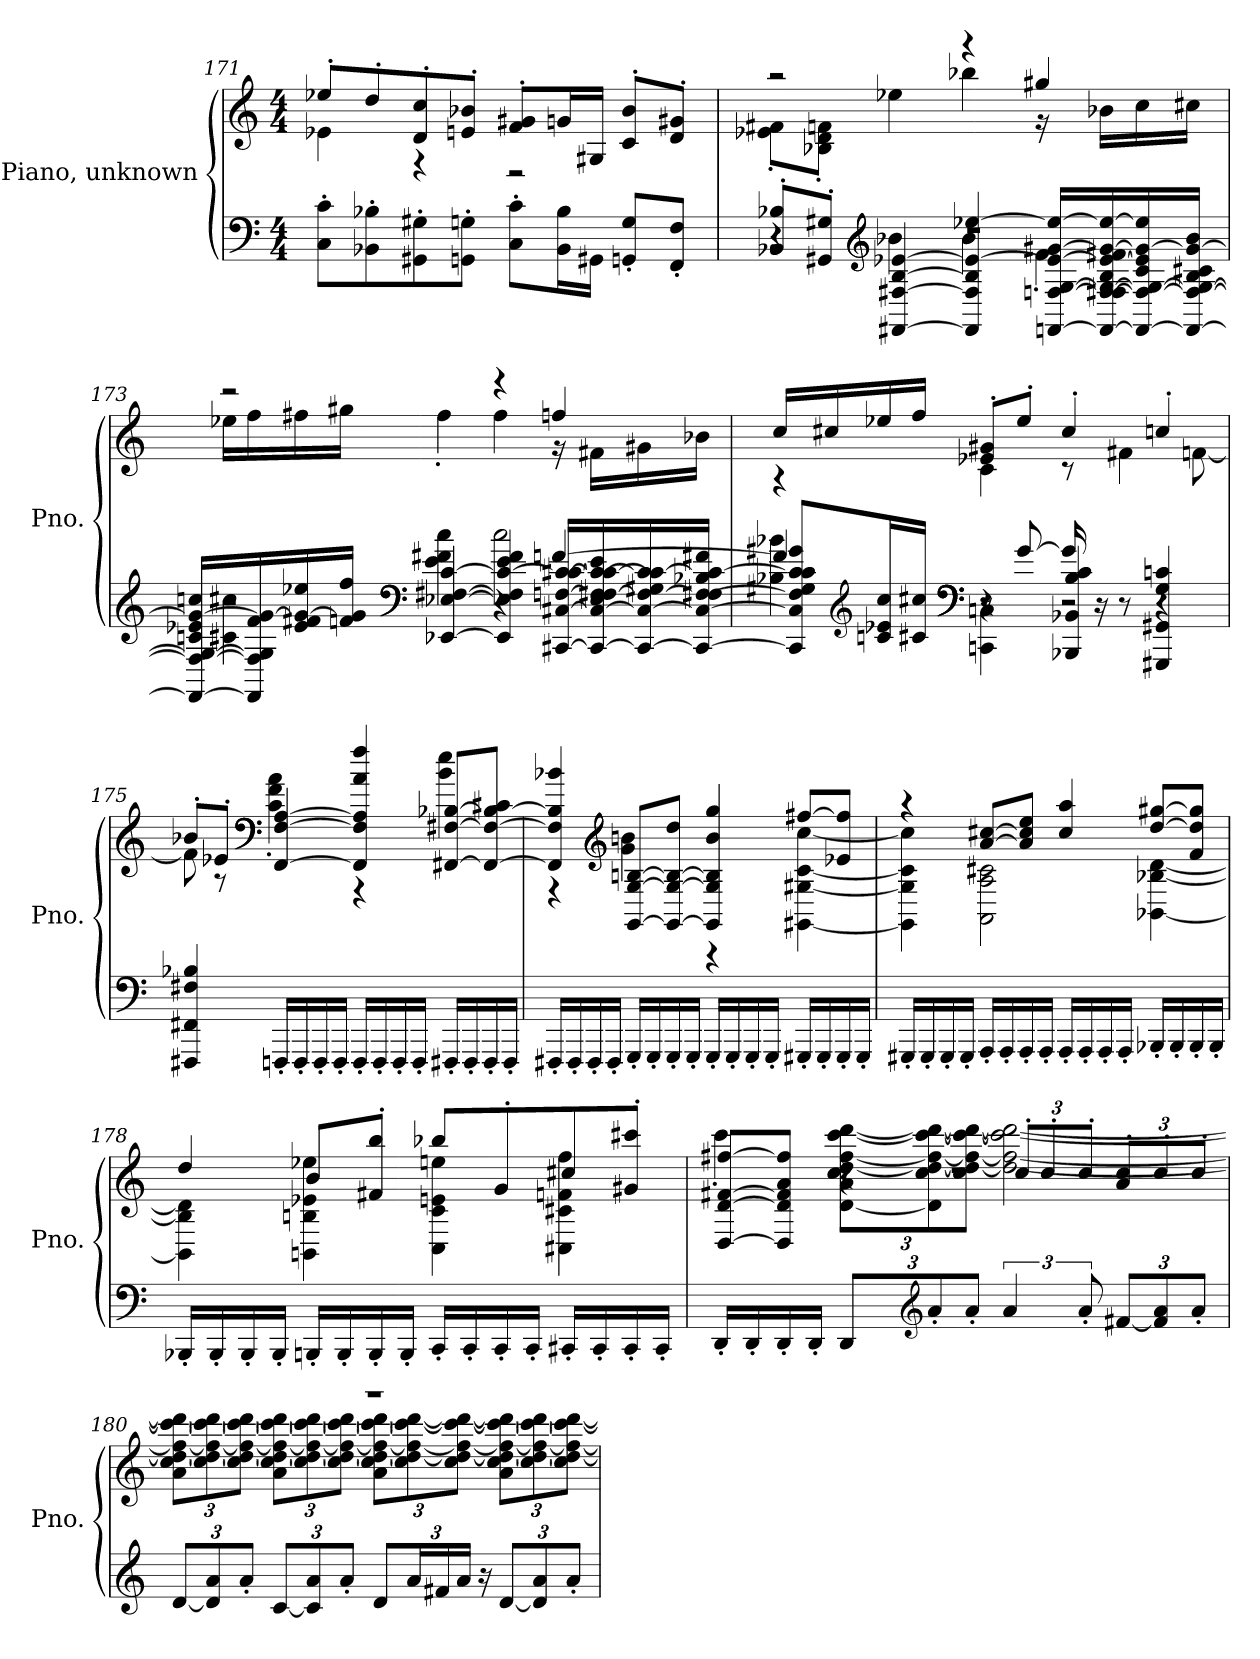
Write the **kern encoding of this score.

**kern	**kern
*part1	*part1
*staff2	*staff1
*I"Piano, unknown	*
*I'Pno.	*
!!LO:LB:g=z
*clefF4	*clefG2
*k[]	*k[]
*M4/4	*M4/4
=171	=171
*	*^
8C\' 8c\'L	8ee-X'/L	4e-X\
8BB-X\' 8B-X\'	8dd'/	.
8GG#X\' 8G#X\'	8d/' 8cc/'	4r
8GGn\' 8Gn\'J	8en/' 8b-X/'J	.
8C\' 8c\'L	8f/' 8g#X/'L	2r
16BB-\ 16B-\L	16gn/L	.
16GG#X\JJ	16G#X/JJ	.
8GGn/' 8G/'L	8c/' 8b-/'L	.
8FF/' 8F/'J	8d/' 8g#X/'J	.
=172	=172	=172
*^	*	*
*	*^	*	*
1r	4r	8BB-X/' 8B-X/'L	2r	8e-X\' 8f#X\'L
.	.	8GG#X/' 8G#X/'J	.	8B-X\' 8d\' 8fn\'J
*clefG2	*	*	*	*
.	4b-X\	[4FF#X/ [4F#X/ [4B-/ [4e-X/	.	4ee-X\
.	4b-\	4FF#/] 4F#/] 4B-/] 4e-/_ [4ee-X/	4r	4bb-X\
.	4f'\	[16FFn/ [16Fn/ [16G#/ 16e-/_ [16g#X/ 16ee-/_LL	4gg#X/	16r
.	.	16FF/_ 16F/_ 16F#X/ 16G#/_ 16B-/ 16e-/_ 16f#X/ 16g#/_ 16ee-/_	.	16b-X\LL
.	.	16FF/_ 16F/_ 16G#/_ 16c/ 16e-/] 16g#/_ 16ee-/]	.	16cc\
.	.	16FF/_ 16F/_ 16G#/_ 16B-/ 16c#X/ 16g#/_ 16b-/JJ	.	16cc#X\JJ
!!LO:LB:g=z	!!
=173	=173	=173	=173	=173
2r	4c#X\ 4cc#X\	16FF/_ 16F/_ 16G#/_ 16cn/ 16e-X/ 16g#/_ 16ccn/LL	2r	16ee-X\LL
.	.	16FF/] 16F/] 16G#/] 16f/ 16g#/_	.	16ff\
.	.	16e-/ 16f#X/ 16g#/_ 16ee-X/	.	16ff#X\
.	.	16fn/ 16g#/] 16ff/JJ	.	16gg#X\JJ
*clefF4	*	*	*	*
.	4e-\ 4f#X\ 4cc\	[4EE-X/ [4E-X/ [4F#X/ [4c/	.	4ff#'\
4r	2cc\	4EE-/] 4E-/] 4F#/] 4c/_ 4e-/ 4f#/	4r	4ff#\
[4fn/	.	[16CC#X/ [16C#X/ [16Fn/ 16c/_ [16c#X/LL	4ffn/	16r
.	.	16CC#/_ 16C#/_ 16E-/ 16F/_ 16F#X/ 16c/_ 16c#/_ 16e-/	.	16f#X\LL
.	.	16CC#/_ 16C#/_ 16F/_ 16G#X/ 16c/] 16c#/_	.	16g#X\
.	.	16CC#/_ 16C#/_ 16F/_ 16F#X/ 16B-X/ 16c#/_ 16f#X/JJ	.	16b-X\JJ
!!LO:LB:g=z	!!
=174	=174	=174	=174	=174
4f/]	4B-X\ 4b-X\	8CC#/] 8C#/] 8F/] 8G#X/ 8c/ 8c#/] 8g#X/L	16cc/LL	4r
.	.	.	16cc#X/	.
*clefG2	*	*	*	*
.	.	16cn/ 16e-X/ 16cc/L	16ee-X/	.
.	.	16c#X/ 16cc#X/JJ	16ff/JJ	.
*clefF4	*	*	*	*
8r	4CCn\ 4Cn\	4r	8e-X/' 8g#X/'L	4c\
[8g#/	.	.	8ee-'/J	.
16g#/]	2r	4BBB-X/ 4BB-X/ 4B-/ 4c#/	4cc#'/	8r
16r	.	.	.	.
8r	.	.	.	4f#X\
4r	.	4GGG#X/ 4GG#X/ 4G#/ 4cn/	4ccn'/	.
.	.	.	.	[8fn\
*v	*v	*v	*	*
=175	=175	=175
4FFF#X/ 4FF#X/ 4F#X/ 4B-X/	8b-X'/L	8f\]
.	8e-X'/J	8r
*	*clefF4	*
16FFFn'/LL	[4FF/ [4F/ [4A/	4c\' 4f\' 4a\'
16FFF'/	.	.
16FFF'/	.	.
16FFF'/JJ	.	.
16FFF'/LL	4FF/] 4F/] 4A/] 4a/ 4ff/	4r
16FFF'/	.	.
16FFF'/	.	.
16FFF'/JJ	.	.
16FFF#X'/LL	[8FF#X/ [8F#X/ [8B-X/L	4b-\ 4ee\
16FFF#'/	.	.
16FFF#'/	8FF#/_ 8F#/_ 8B-/_ 8c#X/J	.
16FFF#'/JJ	.	.
!!LO:LB:g=z	!!
=176	=176	=176
16FFF#X'/LL	4FF#/] 4F#/] 4B-/] 4b-X/	4r
16FFF#'/	.	.
16FFF#'/	.	.
16FFF#'/JJ	.	.
*	*clefG2	*
16GGG'/LL	[8GG/ [8G/ [8Bn/L	4g\ 4bn\
16GGG'/	.	.
16GGG'/	8GG/_ 8G/_ 8B/_ 8dd/J	.
16GGG'/JJ	.	.
16GGG'/LL	4GG/] 4G/] 4B/] 4b/ 4gg/	4r
16GGG'/	.	.
16GGG'/	.	.
16GGG'/JJ	.	.
16GGG#X'/LL	[8ff#X/L	[4GG#X\ [4G#X\ [4c\ [4cc\
16GGG#'/	.	.
16GGG#'/	8e-X/ 8ff#/]J	.
16GGG#'/JJ	.	.
!!LO:PB:g=z	!!
=177	=177	=177
16GGG#X'/LL	4r	4GG#\] 4G#\] 4c\] 4cc\]
16GGG#'/	.	.
16GGG#'/	.	.
16GGG#'/JJ	.	.
16AAA'/LL	[8a/ [8cc#X/L	2AA\ 2A\ 2c#X\
16AAA'/	.	.
16AAA'/	8a/] 8cc#/] 8ee/J	.
16AAA'/JJ	.	.
16AAA'/LL	4cc#/ 4aa/	.
16AAA'/	.	.
16AAA'/	.	.
16AAA'/JJ	.	.
16BBB-X'/LL	[8dd/ [8gg#X/L	[4BB-X\ [4B-X\ [4d\
16BBB-'/	.	.
16BBB-'/	8f/ 8dd/] 8gg#/]J	.
16BBB-'/JJ	.	.
=178	=178	=178
16BBB-X'/LL	4dd/	4BB-\] 4B-\] 4d\]
16BBB-'/	.	.
16BBB-'/	.	.
16BBB-'/JJ	.	.
16BBBn'/LL	8b/L	4BBn\ 4Bn\ 4e-X\ 4ee-X\
16BBB'/	.	.
16BBB'/	8f#X/' 8bb/'J	.
16BBB'/JJ	.	.
16CC'/LL	8bb-X/L	4C\ 4c\ 4en\ 4een\
16CC'/	.	.
16CC'/	8g'/	.
16CC'/JJ	.	.
16CC#X'/LL	8cc#X/	4C#X\ 4c#X\ 4fn\ 4ff\
16CC#'/	.	.
16CC#'/	8g#X/' 8ccc#X/'J	.
16CC#'/JJ	.	.
!!LO:LB:g=z
=179	=179	=179
*	*	*^
16DD'/LL	1r	4ccc'\	[8D/ [8d/ [8f#X/ [8ff#X/L
16DD'/	.	.	.
16DD'/	.	.	8D/] 8d/] 8f#/] 8a/ 8ff#/]J
16DD'/JJ	.	.	.
*Xbrackettup	*	*Xbrackettup	*
12DD/L	.	[12d\ 12a\ 12cc\ [12dd\ [12ff#\ [12ccc\ [12ddd\L	4r
*clefG2	*	*	*
12a'/	.	12d\] 12cc\ 12dd\_ 12ff#\_ 12ccc\_ 12ddd\_	.
12a'/J	.	12cc\ 12dd\_ 12ff#\_ 12ccc\_ 12ddd\_J	.
*brackettup	*	*	*
6a/	.	2dd\_ 2ff#\_ 2ccc\_ 2ddd\_	12cc'/L
.	.	.	12cc'/
12a'/	.	.	12cc'/J
*Xbrackettup	*	*	*
[12f#X/L	.	.	12a/' 12cc/'L
12f#/] 12a/	.	.	12cc'/
12a'/J	.	.	12cc'/J
*	*	*v	*v
=180	=180	=180
[12d/L	1r	12a\ 12cc\ 12dd\_ 12ff#\_ 12ccc\_ 12ddd\_L
12d/] 12a/	.	12cc\ 12dd\_ 12ff#\_ 12ccc\_ 12ddd\_
12a'/J	.	12cc\ 12dd\_ 12ff#\_ 12ccc\_ 12ddd\_J
[12c/L	.	12a\ 12cc\ 12dd\_ 12ff#\_ 12ccc\_ 12ddd\_L
12c/] 12a/	.	12cc\ 12dd\_ 12ff#\_ 12ccc\_ 12ddd\_
12a'/J	.	12cc\ 12dd\_ 12ff#\_ 12ccc\_ 12ddd\_J
12d/L	.	12a\ 12cc\ 12dd\_ 12ff#\_ 12ccc\_ 12ddd\_L
24a/L	.	12cc\ 12dd\_ 12ff#\_ 12ccc\_ 12ddd\_
*brackettup	*	*
24f#X/	.	.
24a/JJ	.	12cc\ 12dd\_ 12ff#\_ 12ccc\_ 12ddd\_J
24r	.	.
*Xbrackettup	*	*
[12d/L	.	12a\ 12cc\ 12dd\_ 12ff#\_ 12ccc\_ 12ddd\_L
12d/] 12a/	.	12cc\ 12dd\_ 12ff#\_ 12ccc\_ 12ddd\_
12a'/J	.	12cc\ 12dd\_ 12ff#\_ 12ccc\_ 12ddd\_J
*	*v	*v
=	=
*-	*-
